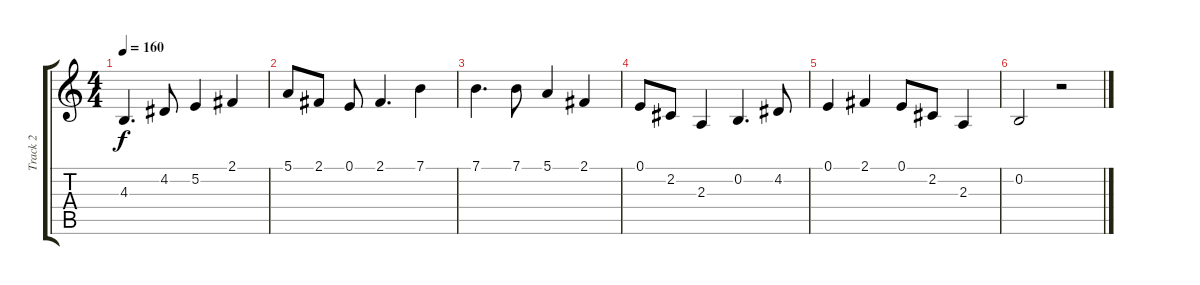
\track ("Track 2" "Track 2") {instrument violin}
\staff {score tabs}
\tuning (E4 B3 G3 D3 A2 E2) {hide}
\ts (4 4)
\tempo 160
\clef g2
\ks c
4.3.4{d dy f} 4.2.8 5.2.4 2.1.4 |
5.1.8 2.1.8 0.1.8 2.1.4{d} 7.1.4 |
7.1.4{d} 7.1.8 5.1.4 2.1.4 |
0.1.8 2.2.8 2.3.4 0.2.4{d} 4.2.8 |
0.1.4 2.1.4 0.1.8 2.2.8 2.3.4 |
0.2.2 r.2
